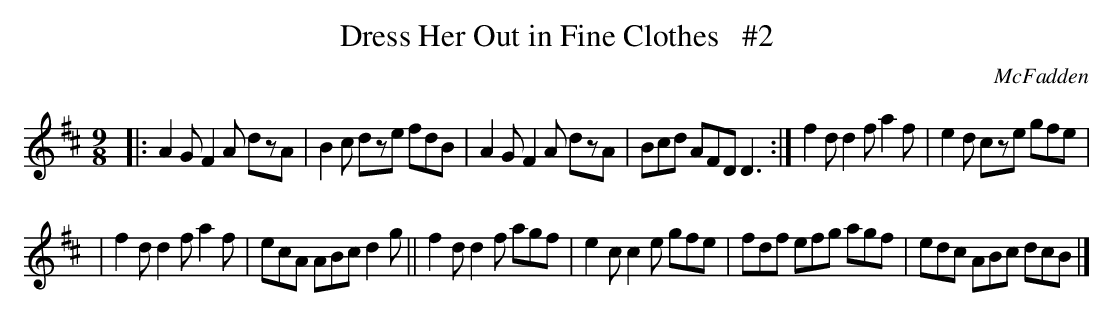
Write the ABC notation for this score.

X:1
T: Dress Her Out in Fine Clothes   #2
O: McFadden
M: 9/8
K: D
|: A2G F2A dzA | B2c dze fdB | A2G F2A dzA | Bcd AFD D3 :| f2d d2f a2f | e2d cze gfe |
| f2d d2f a2f | ecA ABc d2g || f2d d2f agf | e2c c2e gfe | fdf efg agf | edc ABc dcB |]
